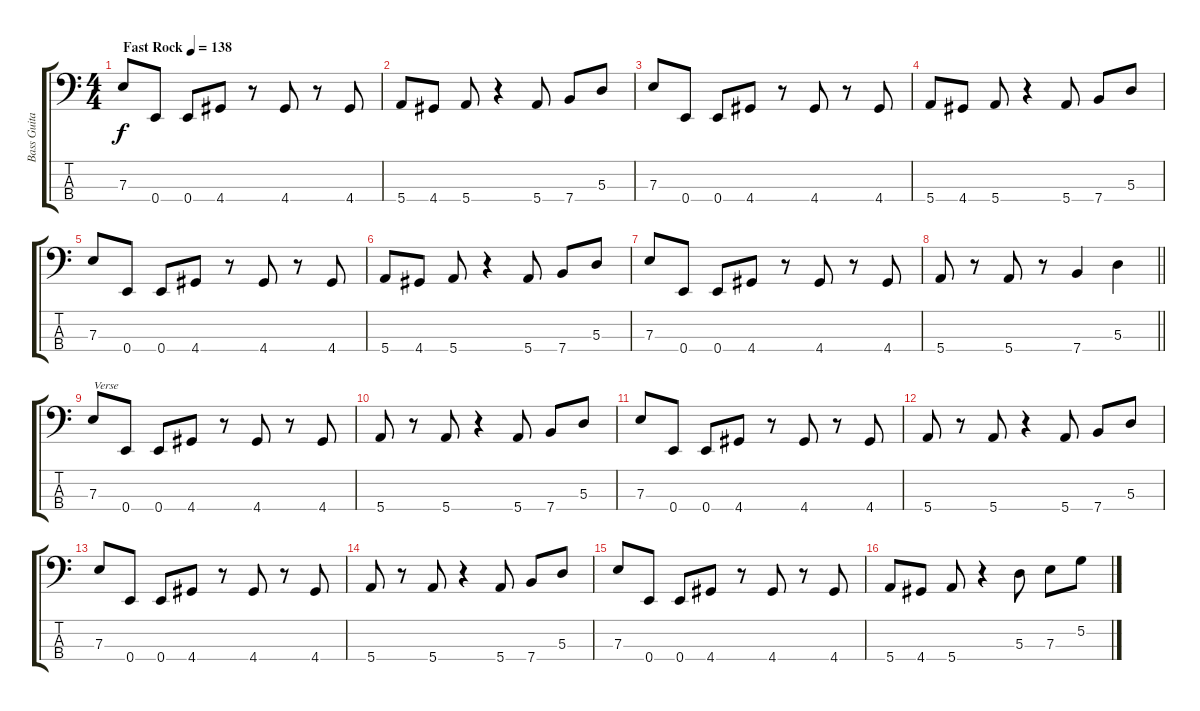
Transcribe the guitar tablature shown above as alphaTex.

\track ("Bass Guitar" "Bass Guita") {instrument electricbassfinger}
\staff {score tabs}
\tuning (G2 D2 A1 E1) {hide}
\ts (4 4)
\tempo (138 "Fast Rock")
\clef f4
\ks c
7.3.8{dy f instrument electricbassfinger} 0.4.8 0.4.8 4.4.8 r.8 4.4.8 r.8 4.4.8 |
5.4.8 4.4.8 5.4.8 r.4 5.4.8 7.4.8 5.3.8 |
7.3.8 0.4.8 0.4.8 4.4.8 r.8 4.4.8 r.8 4.4.8 |
5.4.8 4.4.8 5.4.8 r.4 5.4.8 7.4.8 5.3.8 |
7.3.8 0.4.8 0.4.8 4.4.8 r.8 4.4.8 r.8 4.4.8 |
5.4.8 4.4.8 5.4.8 r.4 5.4.8 7.4.8 5.3.8 |
7.3.8 0.4.8 0.4.8 4.4.8 r.8 4.4.8 r.8 4.4.8 |
\barLineRight lightlight
5.4.8 r.8 5.4.8 r.8 7.4.4 5.3.4 |
7.3.8{txt "Verse"} 0.4.8 0.4.8 4.4.8 r.8 4.4.8 r.8 4.4.8 |
5.4.8 r.8 5.4.8 r.4 5.4.8 7.4.8 5.3.8 |
7.3.8 0.4.8 0.4.8 4.4.8 r.8 4.4.8 r.8 4.4.8 |
5.4.8 r.8 5.4.8 r.4 5.4.8 7.4.8 5.3.8 |
7.3.8 0.4.8 0.4.8 4.4.8 r.8 4.4.8 r.8 4.4.8 |
5.4.8 r.8 5.4.8 r.4 5.4.8 7.4.8 5.3.8 |
7.3.8 0.4.8 0.4.8 4.4.8 r.8 4.4.8 r.8 4.4.8 |
5.4.8 4.4.8 5.4.8 r.4 5.3.8 7.3.8 5.2.8
